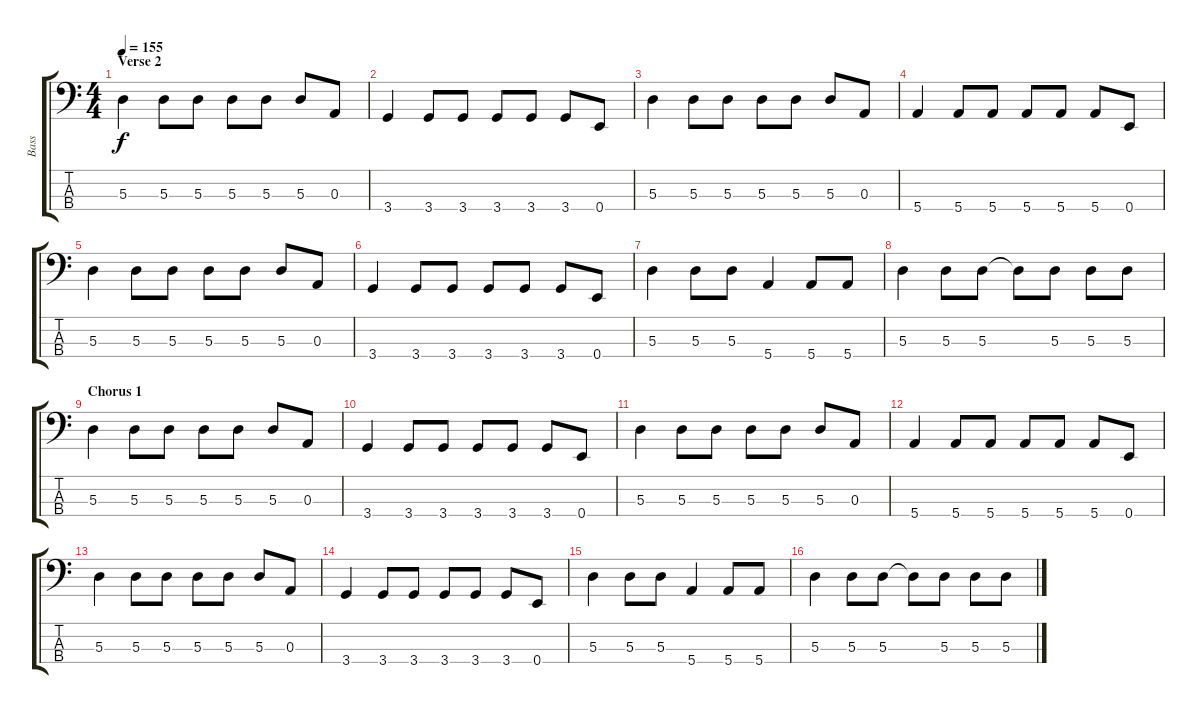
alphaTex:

\track ("Bass       - Soko" "Bass      ") {instrument electricbassfinger}
\staff {score tabs}
\tuning (G2 D2 A1 E1) {hide}
\ts (4 4)
\section ("" "Verse 2")
\tempo 155
\clef f4
\ks c
5.3.4{dy f} 5.3.8 5.3.8 5.3.8 5.3.8 5.3.8 0.3.8 |
3.4.4 3.4.8 3.4.8 3.4.8 3.4.8 3.4.8 0.4.8 |
5.3.4 5.3.8 5.3.8 5.3.8 5.3.8 5.3.8 0.3.8 |
5.4.4 5.4.8 5.4.8 5.4.8 5.4.8 5.4.8 0.4.8 |
5.3.4 5.3.8 5.3.8 5.3.8 5.3.8 5.3.8 0.3.8 |
3.4.4 3.4.8 3.4.8 3.4.8 3.4.8 3.4.8 0.4.8 |
5.3.4 5.3.8 5.3.8 5.4.4 5.4.8 5.4.8 |
5.3.4 5.3.8 5.3.8 5.3{t}.8 5.3.8 5.3.8 5.3.8 |
\section ("" "Chorus 1")
5.3.4 5.3.8 5.3.8 5.3.8 5.3.8 5.3.8 0.3.8 |
3.4.4 3.4.8 3.4.8 3.4.8 3.4.8 3.4.8 0.4.8 |
5.3.4 5.3.8 5.3.8 5.3.8 5.3.8 5.3.8 0.3.8 |
5.4.4 5.4.8 5.4.8 5.4.8 5.4.8 5.4.8 0.4.8 |
5.3.4 5.3.8 5.3.8 5.3.8 5.3.8 5.3.8 0.3.8 |
3.4.4 3.4.8 3.4.8 3.4.8 3.4.8 3.4.8 0.4.8 |
5.3.4 5.3.8 5.3.8 5.4.4 5.4.8 5.4.8 |
5.3.4 5.3.8 5.3.8 5.3{t}.8 5.3.8 5.3.8 5.3.8
